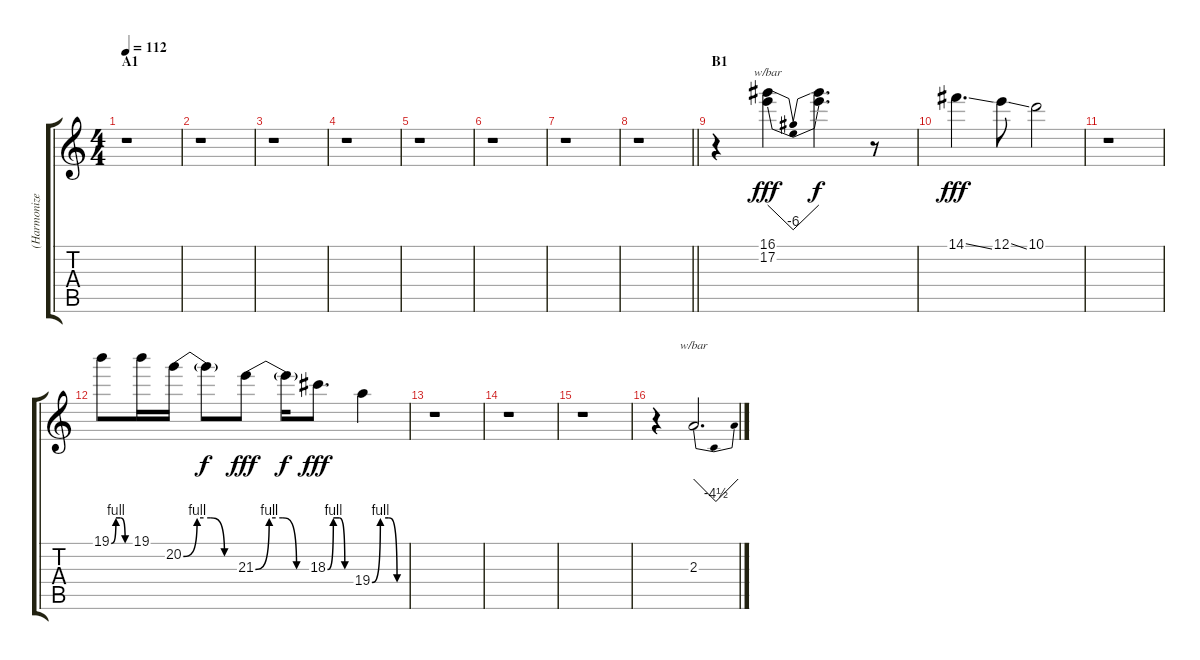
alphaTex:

\track ("(Harmonizer and Harmonics)" "(Harmonize") {instrument distortionguitar}
\staff {score tabs}
\tuning (E4 B3 G3 D3 A2 E2) {hide}
\ts (4 4)
\section ("" "A1")
\tempo 112
\clef g2
\ks c
r.1{dy fff instrument distortionguitar} |
r.1 |
r.1 |
r.1 |
r.1 |
r.1 |
r.1 |
\barLineRight lightlight
r.1 |
\section ("" "B1")
r.4 (16.1 17.2).4{tbe (dip default 0 0 30 -24 60 0)} (16.1{t} 17.2{t}).4{d dy f} r.8 |
14.1{ss}.4{d dy fff} 12.1{ss}.8 10.1.2 |
r.1 |
19.1{be (custom 0 0 15 4 30 4 45 0 60 0)}.8 19.1.16 20.2{be (custom 0 0 15 4 30 4 45 0 60 0)}.16 20.2{t}.8{dy f} 21.3{be (custom 0 0 15 4 30 4 45 0 60 0)}.8{dy fff} 21.3{t}.16{dy f} 18.3{be (custom 0 0 15 4 30 4 45 0 60 0)}.8{d dy fff} 19.4{be (custom 0 0 15 4 30 4 45 0 60 0)}.4 |
r.1 |
r.1 |
r.1 |
r.4 2.3.2{d tbe (dip default 0 0 30 -18 60 0)}
